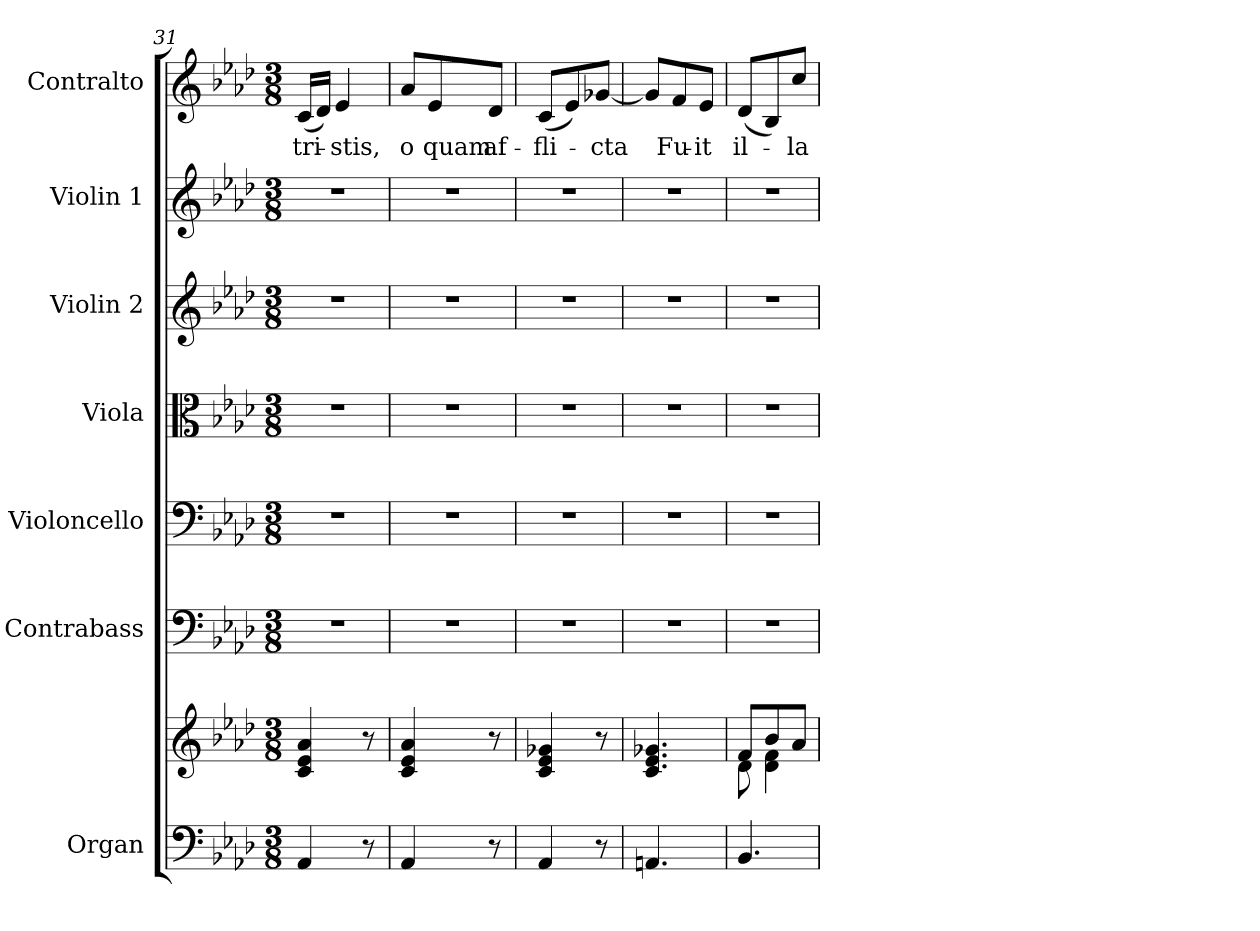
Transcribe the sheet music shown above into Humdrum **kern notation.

**kern	**kern	**kern	**kern	**kern	**kern	**kern	**kern	**text
*part7	*part7	*part6	*part5	*part4	*part3	*part2	*part1	*part1
*staff8	*staff7	*staff6	*staff5	*staff4	*staff3	*staff2	*staff1	*staff1
*I"Organ	*	*I"Contrabass	*I"Violoncello	*I"Viola	*I"Violin 2	*I"Violin 1	*I"Contralto	*
*I'Org.	*	*I'Cb.	*I'Vc.	*I'Vla.	*I'Vln. 2	*I'Vln. 1	*I'C.	*
*clefF4	*clefG2	*clefF4	*clefF4	*clefC3	*clefG2	*clefG2	*clefG2	*
*	*	*ITrd7c12	*	*	*	*	*	*
*k[b-e-a-d-]	*k[b-e-a-d-]	*k[b-e-a-d-]	*k[b-e-a-d-]	*k[b-e-a-d-]	*k[b-e-a-d-]	*k[b-e-a-d-]	*k[b-e-a-d-]	*
*f:	*f:	*f:	*f:	*f:	*f:	*f:	*f:	*
*M3/8	*M3/8	*M3/8	*M3/8	*M3/8	*M3/8	*M3/8	*M3/8	*
=31	=31	=31	=31	=31	=31	=31	=31	=31
!	!	!LO:N:vis=1	!LO:N:vis=1	!LO:N:vis=1	!LO:N:vis=1	!LO:N:vis=1	!	!
!	!	!	!	!	!	!	!	!LO:LY:b:color=#000000
4AA-i/	4ci/ 4e-i 4a-i	4.r	4.r	4.r	4.r	4.r	(16ci/LL	tri-
.	.	.	.	.	.	.	16d-i/JJ)	.
!	!	!	!	!	!	!	!	!LO:LY:b:color=#000000
.	.	.	.	.	.	.	4e-i/	-stis,
8r	8r	.	.	.	.	.	.	.
=32	=32	=32	=32	=32	=32	=32	=32	=32
!	!	!LO:N:vis=1	!LO:N:vis=1	!LO:N:vis=1	!LO:N:vis=1	!LO:N:vis=1	!	!
!	!	!	!	!	!	!	!	!LO:LY:b:color=#000000
4AA-i/	4ci/ 4e-i 4a-i	4.r	4.r	4.r	4.r	4.r	8a-i/L	o
!	!	!	!	!	!	!	!	!LO:LY:b:color=#000000
.	.	.	.	.	.	.	8e-i/	quam
!	!	!	!	!	!	!	!	!LO:LY:b:color=#000000
8r	8r	.	.	.	.	.	8d-i/J	af-
=33	=33	=33	=33	=33	=33	=33	=33	=33
!	!	!LO:N:vis=1	!LO:N:vis=1	!LO:N:vis=1	!LO:N:vis=1	!LO:N:vis=1	!	!
!	!	!	!	!	!	!	!	!LO:LY:b:color=#000000
4AA-i/	4ci/ 4e-i 4g-Xi	4.r	4.r	4.r	4.r	4.r	(8ci/L	-fli-
.	.	.	.	.	.	.	8e-i/)	.
!	!	!	!	!	!	!	!	!LO:LY:b:color=#000000
8r	8r	.	.	.	.	.	[8g-Xi/J	-cta
=34	=34	=34	=34	=34	=34	=34	=34	=34
!	!	!LO:N:vis=1	!LO:N:vis=1	!LO:N:vis=1	!LO:N:vis=1	!LO:N:vis=1	!	!
4.AAni/	4.ci/ 4.e-i 4.g-Xi	4.r	4.r	4.r	4.r	4.r	8g-i/L]	.
!	!	!	!	!	!	!	!	!LO:LY:b:color=#000000
.	.	.	.	.	.	.	8fi/	Fu-
!	!	!	!	!	!	!	!	!LO:LY:b:color=#000000
.	.	.	.	.	.	.	8e-i/J	-it
!!LO:LB:g=z
=35	=35	=35	=35	=35	=35	=35	=35	=35
*	*^	*	*	*	*	*	*	*
!	!	!	!LO:N:vis=1	!LO:N:vis=1	!LO:N:vis=1	!LO:N:vis=1	!LO:N:vis=1	!	!
!	!	!	!	!	!	!	!	!	!LO:LY:b:color=#000000
4.BB-i/	8fi/L	8d-i\	4.r	4.r	4.r	4.r	4.r	(8d-i/L	il-
.	8b-i/	4d-i\ 4fi	.	.	.	.	.	8B-i/)	.
!	!	!	!	!	!	!	!	!	!LO:LY:b:color=#000000
.	8a-i/J	.	.	.	.	.	.	8cci/J	-la
*	*v	*v	*	*	*	*	*	*	*
=	=	=	=	=	=	=	=	=
*-	*-	*-	*-	*-	*-	*-	*-	*-
